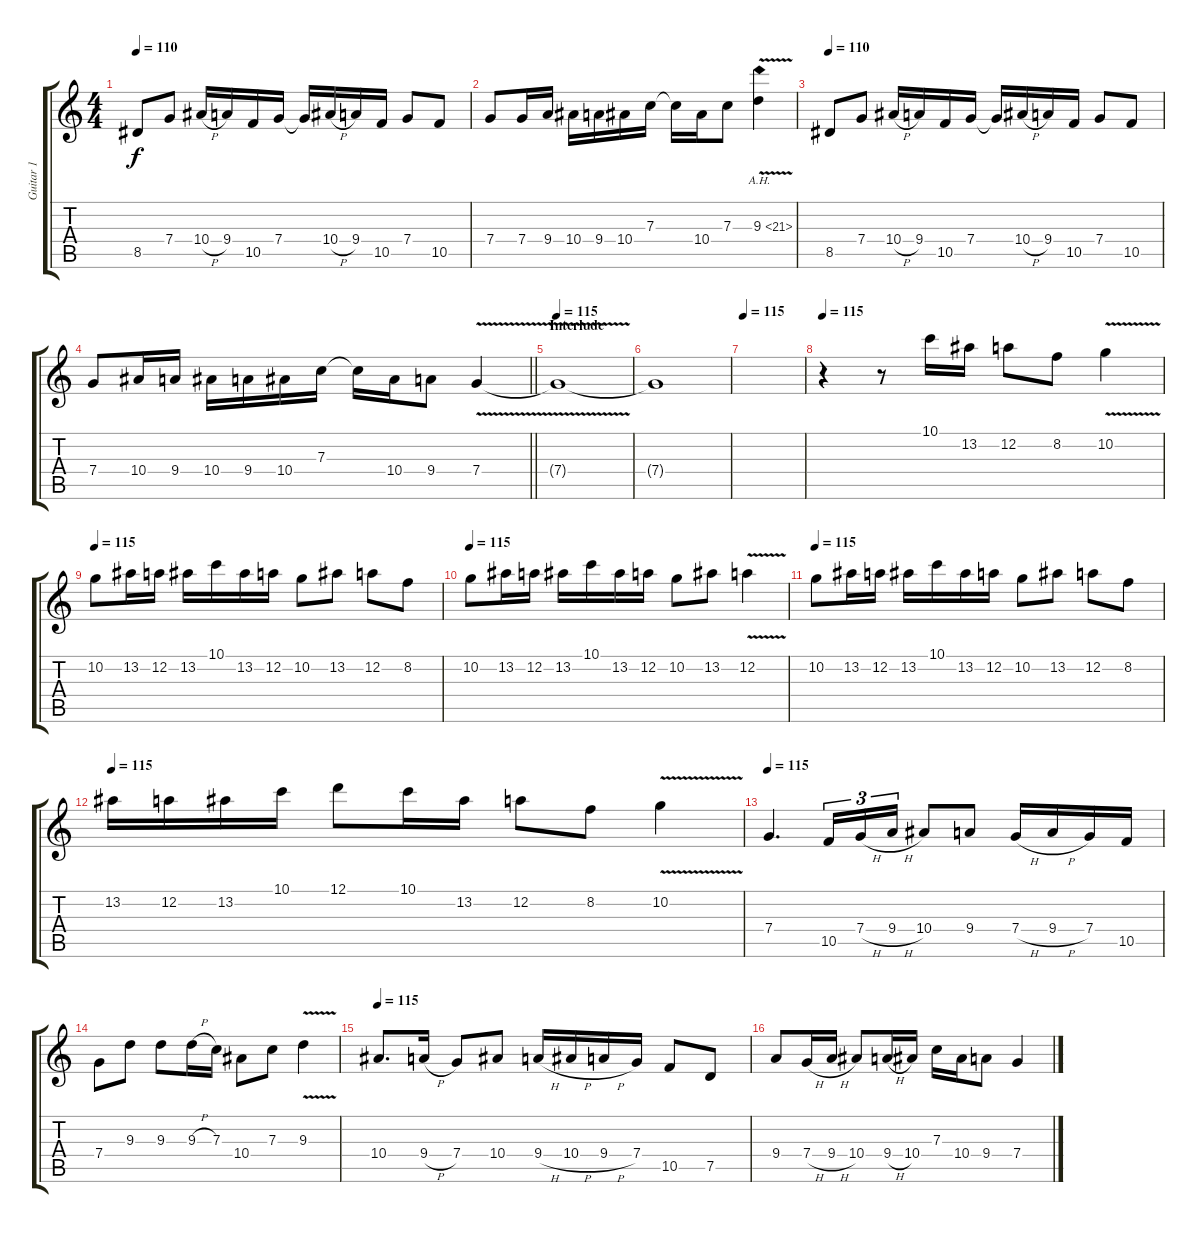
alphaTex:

\track ("Guitar 1" "Guitar 1") {instrument distortionguitar}
\staff {score tabs}
\tuning (D4 A3 F3 C3 G2 D2) {hide}
\ts (4 4)
\tempo 110
\clef g2
\ks c
8.5.8{dy f} 7.4.8 10.4{h}.16 9.4.16 10.5.16 7.4.16 7.4{t}.16 10.4{h}.16 9.4.16 10.5.16 7.4.8 10.5.8 |
7.4.8 7.4.16 9.4.16 10.4.16 9.4.16 10.4.16 7.3.16 7.3{t}.16 10.4.16 7.3.8 9.3{ah 12 v}.4 |
\tempo 110
8.5.8 7.4.8 10.4{h}.16 9.4.16 10.5.16 7.4.16 7.4{t}.16 10.4{h}.16 9.4.16 10.5.16 7.4.8 10.5.8 |
\barLineRight lightlight
7.4.8 10.4.16 9.4.16 10.4.16 9.4.16 10.4.16 7.3.16 7.3{t}.16 10.4.16 9.4.8 7.4{v}.4 |
\section ("" "Interlude")
\tempo 115
7.4{t}.1 |
7.4{t}.1 |
\tempo 115
|
\tempo 115
r.4{instrument acousticguitarsteel} r.8 10.1.16 13.2.16 12.2.8 8.2.8 10.2{v}.4 |
\tempo 115
10.2.8 13.2.16 12.2.16 13.2.16 10.1.16 13.2.16 12.2.16 10.2.8 13.2.8 12.2.8 8.2.8 |
\tempo 115
10.2.8 13.2.16 12.2.16 13.2.16 10.1.16 13.2.16 12.2.16 10.2.8 13.2.8 12.2{v}.4 |
\tempo 115
10.2.8 13.2.16 12.2.16 13.2.16 10.1.16 13.2.16 12.2.16 10.2.8 13.2.8 12.2.8 8.2.8 |
\tempo 115
13.2.16 12.2.16 13.2.16 10.1.16 12.1.8 10.1.16 13.2.16 12.2.8 8.2.8 10.2{v}.4 |
\tempo 115
7.4.4{d volume 15 balance 14 instrument distortionguitar} 10.5.16{tu (3 2)} 7.4{h}.16{tu (3 2)} 9.4{h}.16{tu (3 2)} 10.4.8 9.4.8 7.4{h}.16 9.4{h}.16 7.4.16 10.5.16 |
7.4.8 9.3.8 9.3.8 9.3{h}.16 7.3.16 10.4.8 7.3.8 9.3{v}.4 |
\tempo 115
10.4.8{d} 9.4{h}.16 7.4.8 10.4.8 9.4{h}.16 10.4{h}.16 9.4{h}.16 7.4.16 10.5.8 7.5.8 |
9.4.8 7.4{h}.16 9.4{h}.16 10.4.8 9.4{h}.16 10.4.16 7.3.16 10.4.16 9.4.8 7.4{ss}.4
